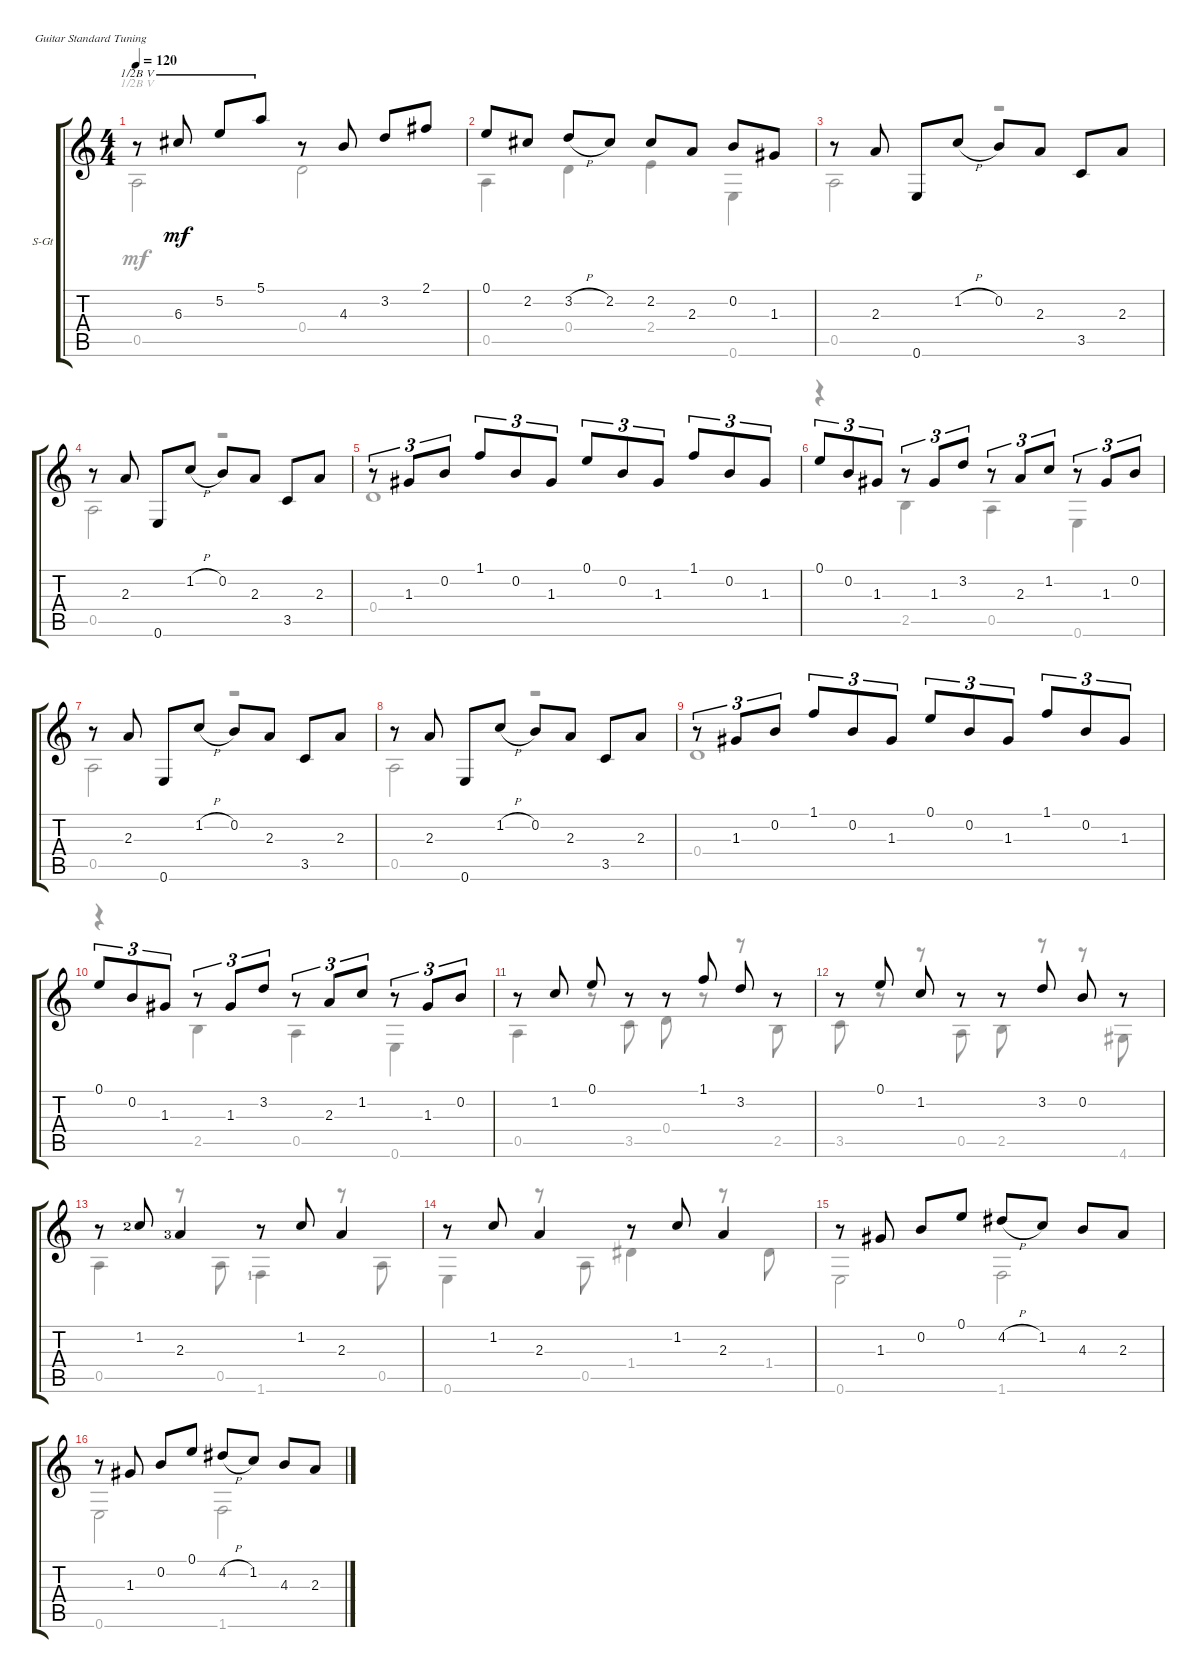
\defaultSystemsLayout 4
\bracketExtendMode groupsimilarinstruments
\firstSystemTrackNameOrientation horizontal
\otherSystemsTrackNameOrientation horizontal
\track ("Steel Guitar" "S-Gt") {instrument acousticguitarsteel}
\staff {score tabs}
\tuning (E4 B3 G3 D3 A2 E2)
\voice
\ts (4 4)
\tempo 120
\clef g2
\ks c
r.8{dy mf barre (5 half)} 6.3.8{barre (5 half)} 5.2.8{barre (5 half)} 5.1.8{barre (5 half)} r.8 4.3.8 3.2.8 2.1.8 |
0.1.8 2.2.8 3.2{h}.8 2.2.8 2.2.8 2.3.8 0.2.8 1.3.8 |
r.8 2.3.8 0.6.8 1.2{h}.8 0.2.8 2.3.8 3.5.8 2.3.8 |
r.8 2.3.8 0.6.8 1.2{h}.8 0.2.8 2.3.8 3.5.8 2.3.8 |
r.8{tu (3 2)} 1.3.8{tu (3 2)} 0.2.8{tu (3 2)} 1.1.8{tu (3 2)} 0.2.8{tu (3 2)} 1.3.8{tu (3 2)} 0.1.8{tu (3 2)} 0.2.8{tu (3 2)} 1.3.8{tu (3 2)} 1.1.8{tu (3 2)} 0.2.8{tu (3 2)} 1.3.8{tu (3 2)} |
0.1.8{tu (3 2)} 0.2.8{tu (3 2)} 1.3.8{tu (3 2)} r.8{tu (3 2)} 1.3.8{tu (3 2)} 3.2.8{tu (3 2)} r.8{tu (3 2)} 2.3.8{tu (3 2)} 1.2.8{tu (3 2)} r.8{tu (3 2)} 1.3.8{tu (3 2)} 0.2.8{tu (3 2)} |
r.8 2.3.8 0.6.8 1.2{h}.8 0.2.8 2.3.8 3.5.8 2.3.8 |
r.8 2.3.8 0.6.8 1.2{h}.8 0.2.8 2.3.8 3.5.8 2.3.8 |
r.8{tu (3 2)} 1.3.8{tu (3 2)} 0.2.8{tu (3 2)} 1.1.8{tu (3 2)} 0.2.8{tu (3 2)} 1.3.8{tu (3 2)} 0.1.8{tu (3 2)} 0.2.8{tu (3 2)} 1.3.8{tu (3 2)} 1.1.8{tu (3 2)} 0.2.8{tu (3 2)} 1.3.8{tu (3 2)} |
0.1.8{tu (3 2)} 0.2.8{tu (3 2)} 1.3.8{tu (3 2)} r.8{tu (3 2)} 1.3.8{tu (3 2)} 3.2.8{tu (3 2)} r.8{tu (3 2)} 2.3.8{tu (3 2)} 1.2.8{tu (3 2)} r.8{tu (3 2)} 1.3.8{tu (3 2)} 0.2.8{tu (3 2)} |
r.8 1.2.8 0.1.8 r.8 r.8 1.1.8 3.2.8 r.8 |
r.8 0.1.8 1.2.8 r.8 r.8 3.2.8 0.2.8 r.8 |
r.8 1.2{lf 3}.8 2.3{lf 4}.4 r.8 1.2.8 2.3.4 |
r.8 1.2.8 2.3.4 r.8 1.2.8 2.3.4 |
r.8 1.3.8 0.2.8 0.1.8 4.2{h}.8 1.2.8 4.3.8 2.3.8 |
r.8 1.3.8 0.2.8 0.1.8 4.2{h}.8 1.2.8 4.3.8 2.3.8
\voice
\clef g2
\ottava regular
\simile none
\ks c
0.5.2{dy mf barre (5 half)} 0.4.2 |
0.5.4 0.4.4 2.4.4 0.6.4 |
0.5.2 r.2 |
0.5.2 r.2 |
0.4.1 |
r.4 2.5.4 0.5.4 0.6.4 |
0.5.2 r.2 |
0.5.2 r.2 |
0.4.1 |
r.4 2.5.4 0.5.4 0.6.4 |
0.5.4 r.8 3.5.8 0.4.8 r.8 r.8 2.5.8 |
3.5.8 r.8 r.8 0.5.8 2.5.8 r.8 r.8 4.6.8 |
0.5.4 r.8 0.5.8 1.6{lf 2}.4 r.8 0.5.8 |
0.6.4 r.8 0.5.8 1.4.4 r.8 1.4.8 |
0.6.2 1.6.2 |
0.6.2 1.6.2
